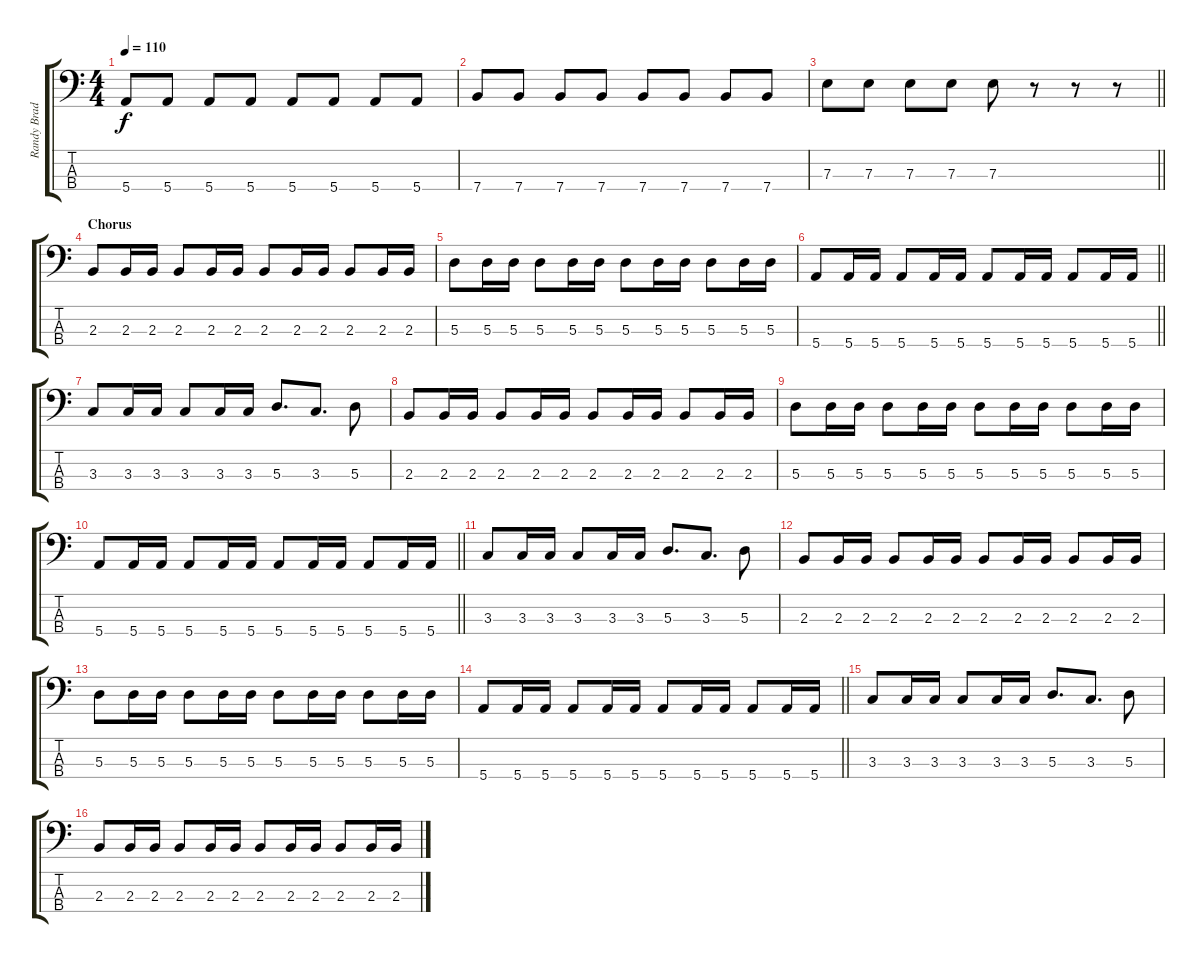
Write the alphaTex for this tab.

\track ("Randy Bradbury" "Randy Brad") {instrument electricbasspick}
\staff {score tabs}
\tuning (G2 D2 A1 E1) {hide}
\ts (4 4)
\tempo 110
\clef f4
\ks c
5.4.8{dy f} 5.4.8 5.4.8 5.4.8 5.4.8 5.4.8 5.4.8 5.4.8 |
7.4.8 7.4.8 7.4.8 7.4.8 7.4.8 7.4.8 7.4.8 7.4.8 |
\barLineRight lightlight
7.3.8 7.3.8 7.3.8 7.3.8 7.3.8 r.8 r.8 r.8 |
\section ("" "Chorus")
2.3.8 2.3.16 2.3.16 2.3.8 2.3.16 2.3.16 2.3.8 2.3.16 2.3.16 2.3.8 2.3.16 2.3.16 |
5.3.8 5.3.16 5.3.16 5.3.8 5.3.16 5.3.16 5.3.8 5.3.16 5.3.16 5.3.8 5.3.16 5.3.16 |
\barLineRight lightlight
5.4.8 5.4.16 5.4.16 5.4.8 5.4.16 5.4.16 5.4.8 5.4.16 5.4.16 5.4.8 5.4.16 5.4.16 |
3.3.8 3.3.16 3.3.16 3.3.8 3.3.16 3.3.16 5.3.8{d} 3.3.8{d} 5.3.8 |
2.3.8 2.3.16 2.3.16 2.3.8 2.3.16 2.3.16 2.3.8 2.3.16 2.3.16 2.3.8 2.3.16 2.3.16 |
5.3.8 5.3.16 5.3.16 5.3.8 5.3.16 5.3.16 5.3.8 5.3.16 5.3.16 5.3.8 5.3.16 5.3.16 |
\barLineRight lightlight
5.4.8 5.4.16 5.4.16 5.4.8 5.4.16 5.4.16 5.4.8 5.4.16 5.4.16 5.4.8 5.4.16 5.4.16 |
3.3.8 3.3.16 3.3.16 3.3.8 3.3.16 3.3.16 5.3.8{d} 3.3.8{d} 5.3.8 |
2.3.8 2.3.16 2.3.16 2.3.8 2.3.16 2.3.16 2.3.8 2.3.16 2.3.16 2.3.8 2.3.16 2.3.16 |
5.3.8 5.3.16 5.3.16 5.3.8 5.3.16 5.3.16 5.3.8 5.3.16 5.3.16 5.3.8 5.3.16 5.3.16 |
\barLineRight lightlight
5.4.8 5.4.16 5.4.16 5.4.8 5.4.16 5.4.16 5.4.8 5.4.16 5.4.16 5.4.8 5.4.16 5.4.16 |
3.3.8 3.3.16 3.3.16 3.3.8 3.3.16 3.3.16 5.3.8{d} 3.3.8{d} 5.3.8 |
2.3.8 2.3.16 2.3.16 2.3.8 2.3.16 2.3.16 2.3.8 2.3.16 2.3.16 2.3.8 2.3.16 2.3.16
